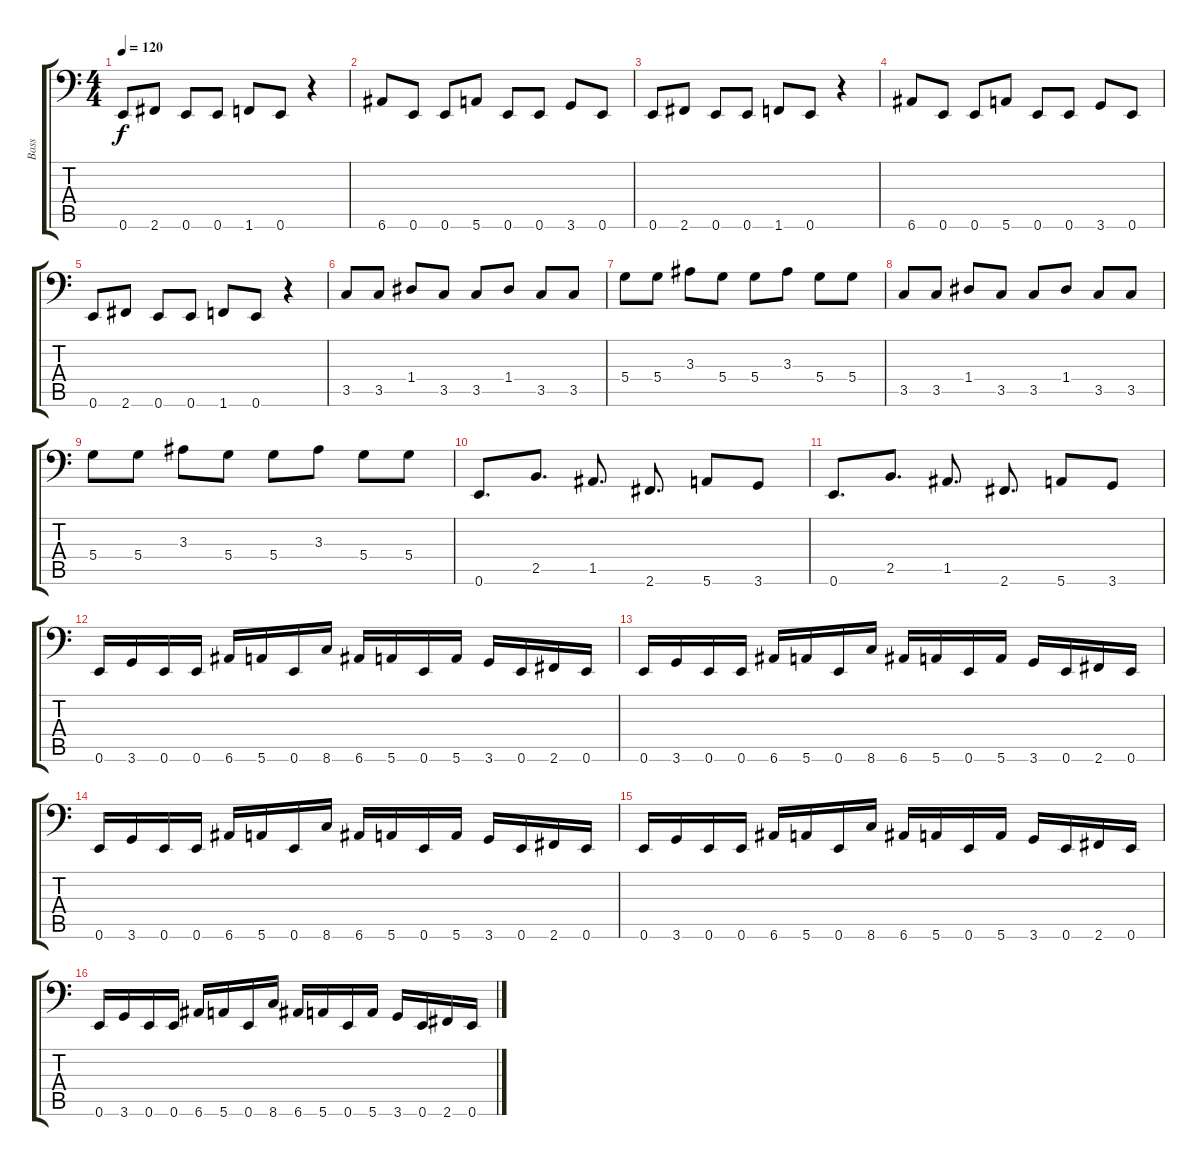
\track ("Bass" "Bass") {instrument electricbassfinger}
\staff {score tabs}
\tuning (E3 B2 G2 D2 A1 E1) {hide}
\ts (4 4)
\tempo 120
\clef f4
\ks c
0.6.8{dy f} 2.6.8 0.6.8 0.6.8 1.6.8 0.6.8 r.4 |
6.6.8 0.6.8 0.6.8 5.6.8 0.6.8 0.6.8 3.6.8 0.6.8 |
0.6.8 2.6.8 0.6.8 0.6.8 1.6.8 0.6.8 r.4 |
6.6.8 0.6.8 0.6.8 5.6.8 0.6.8 0.6.8 3.6.8 0.6.8 |
0.6.8 2.6.8 0.6.8 0.6.8 1.6.8 0.6.8 r.4 |
3.5.8 3.5.8 1.4.8 3.5.8 3.5.8 1.4.8 3.5.8 3.5.8 |
5.4.8 5.4.8 3.3.8 5.4.8 5.4.8 3.3.8 5.4.8 5.4.8 |
3.5.8 3.5.8 1.4.8 3.5.8 3.5.8 1.4.8 3.5.8 3.5.8 |
5.4.8 5.4.8 3.3.8 5.4.8 5.4.8 3.3.8 5.4.8 5.4.8 |
0.6.8{d} 2.5.8{d} 1.5.8{d} 2.6.8{d} 5.6.8 3.6.8 |
0.6.8{d} 2.5.8{d} 1.5.8{d} 2.6.8{d} 5.6.8 3.6.8 |
0.6.16 3.6.16 0.6.16 0.6.16 6.6.16 5.6.16 0.6.16 8.6.16 6.6.16 5.6.16 0.6.16 5.6.16 3.6.16 0.6.16 2.6.16 0.6.16 |
0.6.16 3.6.16 0.6.16 0.6.16 6.6.16 5.6.16 0.6.16 8.6.16 6.6.16 5.6.16 0.6.16 5.6.16 3.6.16 0.6.16 2.6.16 0.6.16 |
0.6.16 3.6.16 0.6.16 0.6.16 6.6.16 5.6.16 0.6.16 8.6.16 6.6.16 5.6.16 0.6.16 5.6.16 3.6.16 0.6.16 2.6.16 0.6.16 |
0.6.16 3.6.16 0.6.16 0.6.16 6.6.16 5.6.16 0.6.16 8.6.16 6.6.16 5.6.16 0.6.16 5.6.16 3.6.16 0.6.16 2.6.16 0.6.16 |
0.6.16 3.6.16 0.6.16 0.6.16 6.6.16 5.6.16 0.6.16 8.6.16 6.6.16 5.6.16 0.6.16 5.6.16 3.6.16 0.6.16 2.6.16 0.6.16
